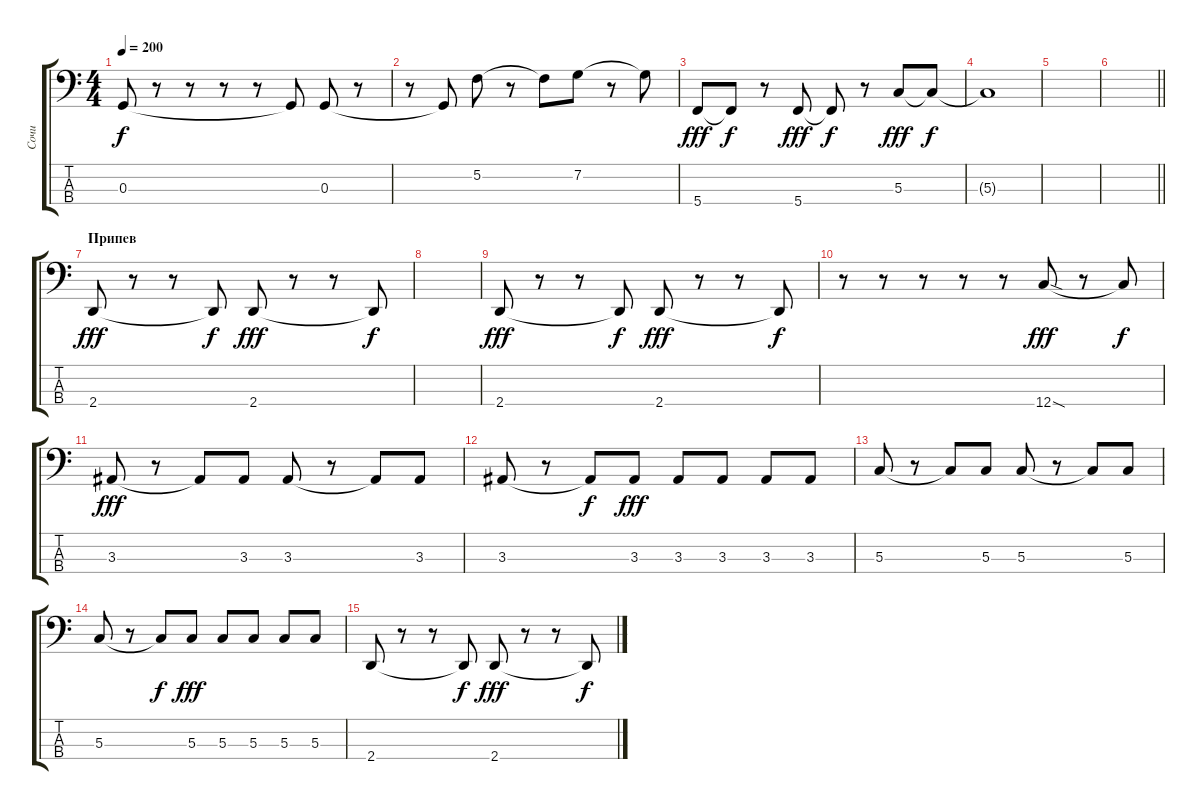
\track ("Сочи" "Сочи") {instrument electricbasspick}
\staff {score tabs}
\tuning (F2 C2 G1 C1) {hide}
\ts (4 4)
\tempo 200
\clef f4
\ks c
0.3.8{dy f} r.8 r.8 r.8 r.8 0.3{t}.8 0.3.8 r.8 |
r.8 0.3{t}.8 5.2.8 r.8 5.2{t}.8 7.2.8 r.8 7.2{t}.8 |
5.4.8{dy fff} 5.4{t}.8{dy f} r.8 5.4.8{dy fff} 5.4{t}.8{dy f} r.8 5.3.8{dy fff} 5.3{t}.8{dy f} |
5.3{t}.1 |
|
\barLineRight lightlight
|
\section ("" "Припев")
2.4.8{dy fff} r.8 r.8 2.4{t}.8{dy f} 2.4.8{dy fff} r.8 r.8 2.4{t}.8{dy f} |
|
2.4.8{dy fff} r.8 r.8 2.4{t}.8{dy f} 2.4.8{dy fff} r.8 r.8 2.4{t}.8{dy f} |
r.8 r.8 r.8 r.8 r.8 12.4{sod}.8{dy fff} r.8 12.4{t}.8{dy f} |
3.3.8{dy fff} r.8 3.3{t}.8 3.3.8 3.3.8 r.8 3.3{t}.8 3.3.8 |
3.3.8 r.8 3.3{t}.8{dy f} 3.3.8{dy fff} 3.3.8 3.3.8 3.3.8 3.3.8 |
5.3.8 r.8 5.3{t}.8 5.3.8 5.3.8 r.8 5.3{t}.8 5.3.8 |
5.3.8 r.8 5.3{t}.8{dy f} 5.3.8{dy fff} 5.3.8 5.3.8 5.3.8 5.3.8 |
2.4.8 r.8 r.8 2.4{t}.8{dy f} 2.4.8{dy fff} r.8 r.8 2.4{t}.8{dy f}
